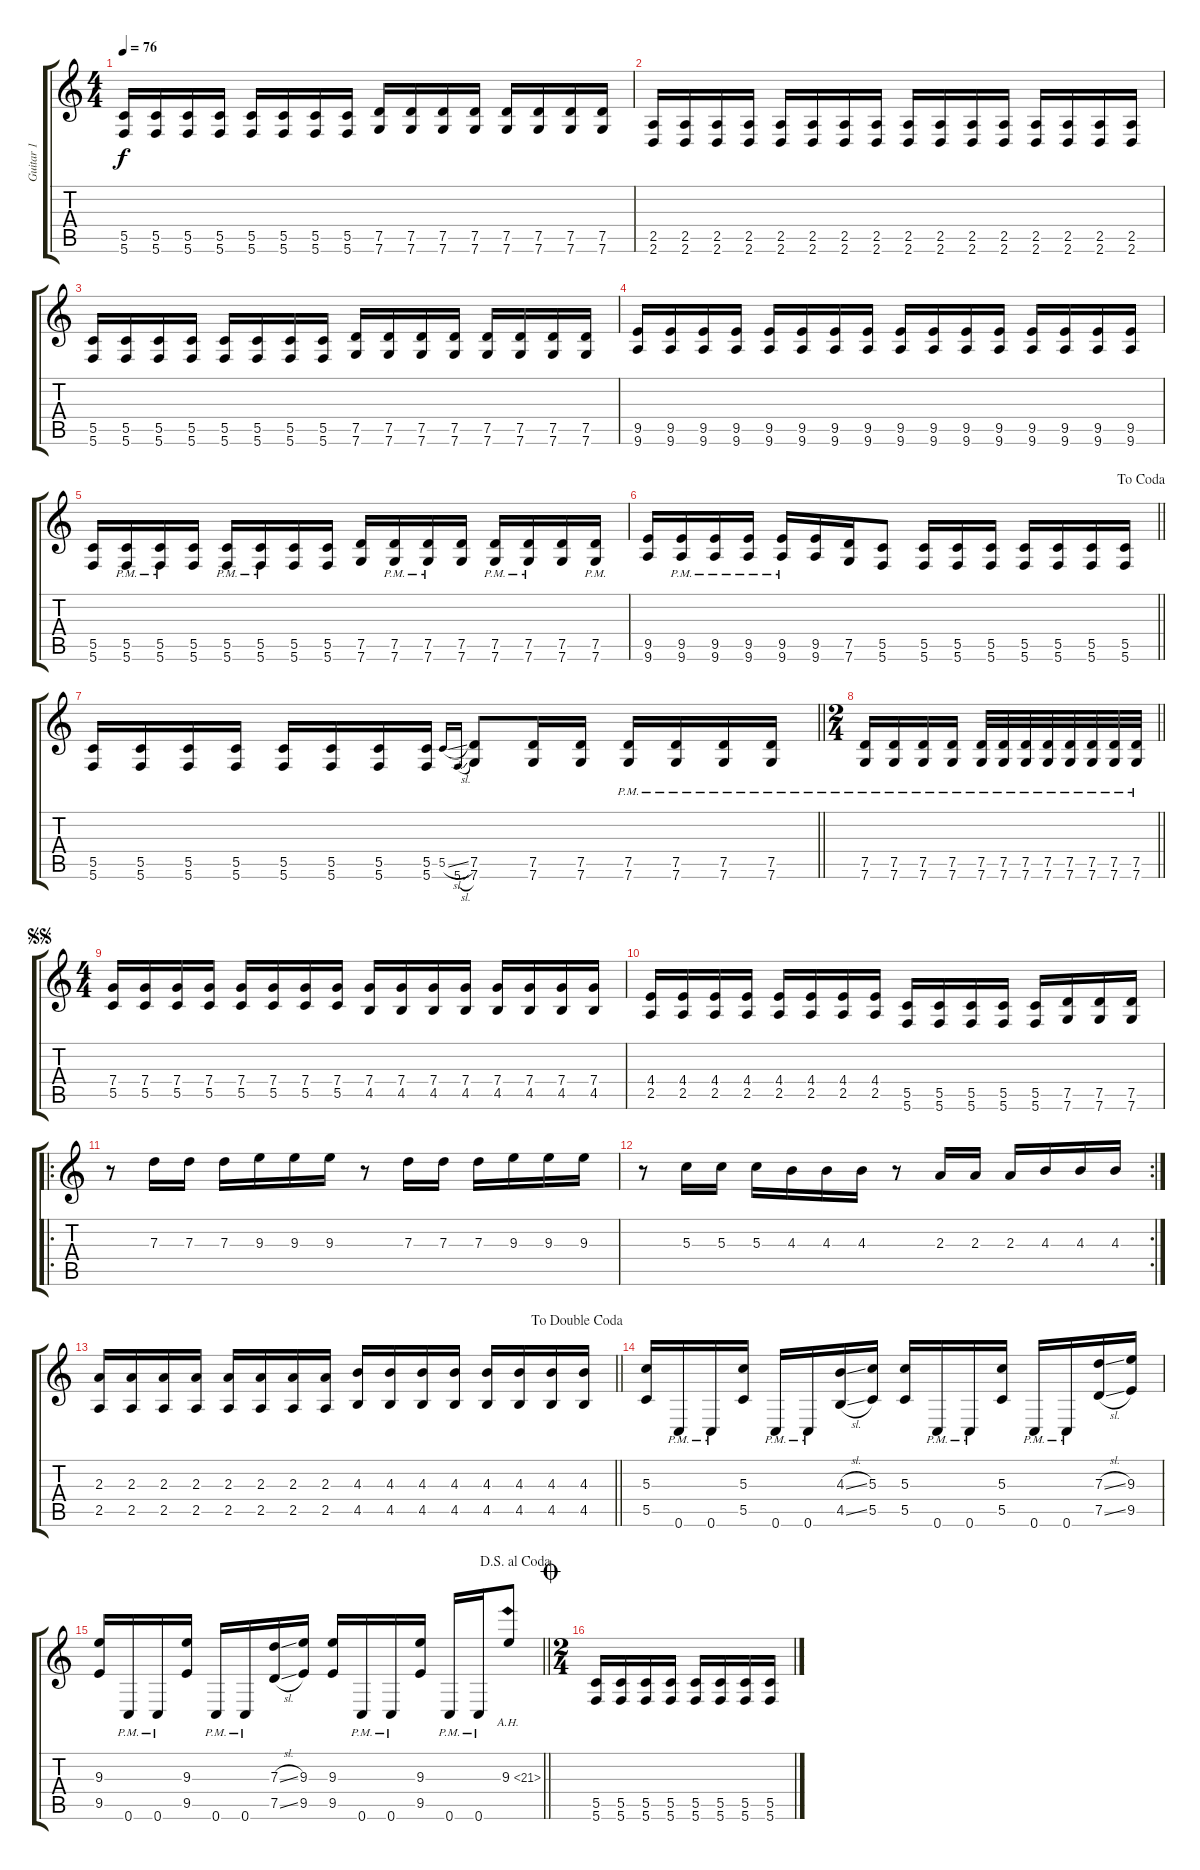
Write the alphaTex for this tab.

\track ("Guitar 1" "Guitar 1") {instrument overdrivenguitar}
\staff {score tabs}
\tuning (E4 C4 G3 C3 G2 C2) {hide}
\ts (4 4)
\tempo 76
\clef g2
\ks c
(5.5 5.6).16{dy f} (5.5 5.6).16 (5.5 5.6).16 (5.5 5.6).16 (5.5 5.6).16 (5.5 5.6).16 (5.5 5.6).16 (5.5 5.6).16 (7.5 7.6).16 (7.5 7.6).16 (7.5 7.6).16 (7.5 7.6).16 (7.5 7.6).16 (7.5 7.6).16 (7.5 7.6).16 (7.5 7.6).16 |
(2.5 2.6).16 (2.5 2.6).16 (2.5 2.6).16 (2.5 2.6).16 (2.5 2.6).16 (2.5 2.6).16 (2.5 2.6).16 (2.5 2.6).16 (2.5 2.6).16 (2.5 2.6).16 (2.5 2.6).16 (2.5 2.6).16 (2.5 2.6).16 (2.5 2.6).16 (2.5 2.6).16 (2.5 2.6).16 |
(5.5 5.6).16 (5.5 5.6).16 (5.5 5.6).16 (5.5 5.6).16 (5.5 5.6).16 (5.5 5.6).16 (5.5 5.6).16 (5.5 5.6).16 (7.5 7.6).16 (7.5 7.6).16 (7.5 7.6).16 (7.5 7.6).16 (7.5 7.6).16 (7.5 7.6).16 (7.5 7.6).16 (7.5 7.6).16 |
(9.5 9.6).16 (9.5 9.6).16 (9.5 9.6).16 (9.5 9.6).16 (9.5 9.6).16 (9.5 9.6).16 (9.5 9.6).16 (9.5 9.6).16 (9.5 9.6).16 (9.5 9.6).16 (9.5 9.6).16 (9.5 9.6).16 (9.5 9.6).16 (9.5 9.6).16 (9.5 9.6).16 (9.5 9.6).16 |
(5.5 5.6).16 (5.5{pm} 5.6{pm}).16 (5.5{pm} 5.6{pm}).16 (5.5 5.6).16 (5.5{pm} 5.6{pm}).16 (5.5{pm} 5.6{pm}).16 (5.5 5.6).16 (5.5 5.6).16 (7.5 7.6).16 (7.5{pm} 7.6{pm}).16 (7.5{pm} 7.6{pm}).16 (7.5 7.6).16 (7.5{pm} 7.6{pm}).16 (7.5{pm} 7.6{pm}).16 (7.5 7.6).16 (7.5{pm} 7.6{pm}).16 |
\jump dacoda
\barLineRight lightlight
(9.5 9.6).16 (9.5{pm} 9.6).16 (9.5{pm} 9.6).16 (9.5{pm} 9.6{pm}).16 (9.5{pm} 9.6).16 (9.5 9.6).16 (7.5 7.6).16 (5.5 5.6).8 (5.5 5.6).16 (5.5 5.6).16 (5.5 5.6).16 (5.5 5.6).16 (5.5 5.6).16 (5.5 5.6).16 (5.5 5.6).16 |
\barLineRight lightlight
(5.5 5.6).16 (5.5 5.6).16 (5.5 5.6).16 (5.5 5.6).16 (5.5 5.6).16 (5.5 5.6).16 (5.5 5.6).16 (5.5 5.6).16 5.5{sl}.16{gr onbeat} 5.6{sl}.16{gr onbeat} (7.5 7.6).8 (7.5 7.6).16 (7.5 7.6).16 (7.5{pm} 7.6{pm}).16 (7.5{pm} 7.6{pm}).16 (7.5{pm} 7.6{pm}).16 (7.5{pm} 7.6{pm}).16 |
\ts (2 4)
\barLineRight lightlight
(7.5{pm} 7.6{pm}).16 (7.5{pm} 7.6{pm}).16 (7.5{pm} 7.6{pm}).16 (7.5{pm} 7.6{pm}).16 (7.5{pm} 7.6{pm}).32 (7.5{pm} 7.6{pm}).32 (7.5{pm} 7.6{pm}).32 (7.5{pm} 7.6{pm}).32 (7.5{pm} 7.6{pm}).32 (7.5{pm} 7.6{pm}).32 (7.5{pm} 7.6{pm}).32 (7.5{pm} 7.6{pm}).32 |
\ts (4 4)
\jump segnosegno
(7.4 5.5).16 (7.4 5.5).16 (7.4 5.5).16 (7.4 5.5).16 (7.4 5.5).16 (7.4 5.5).16 (7.4 5.5).16 (7.4 5.5).16 (7.4 4.5).16 (7.4 4.5).16 (7.4 4.5).16 (7.4 4.5).16 (7.4 4.5).16 (7.4 4.5).16 (7.4 4.5).16 (7.4 4.5).16 |
(4.4 2.5).16 (4.4 2.5).16 (4.4 2.5).16 (4.4 2.5).16 (4.4 2.5).16 (4.4 2.5).16 (4.4 2.5).16 (4.4 2.5).16 (5.5 5.6).16 (5.5 5.6).16 (5.5 5.6).16 (5.5 5.6).16 (5.5 5.6).16 (7.5 7.6).16 (7.5 7.6).16 (7.5 7.6).16 |
\ro
r.8 7.3.16 7.3.16 7.3.16 9.3.16 9.3.16 9.3.16 r.8 7.3.16 7.3.16 7.3.16 9.3.16 9.3.16 9.3.16 |
\rc 2
r.8 5.3.16 5.3.16 5.3.16 4.3.16 4.3.16 4.3.16 r.8 2.3.16 2.3.16 2.3.16 4.3.16 4.3.16 4.3.16 |
\jump dadoublecoda
\barLineRight lightlight
(2.3 2.5).16 (2.3 2.5).16 (2.3 2.5).16 (2.3 2.5).16 (2.3 2.5).16 (2.3 2.5).16 (2.3 2.5).16 (2.3 2.5).16 (4.3 4.5).16 (4.3 4.5).16 (4.3 4.5).16 (4.3 4.5).16 (4.3 4.5).16 (4.3 4.5).16 (4.3 4.5).16 (4.3 4.5).16 |
(5.3 5.5).16 0.6{pm}.16 0.6{pm}.16 (5.3 5.5).16 0.6{pm}.16 0.6{pm}.16 (4.3{sl} 4.5{sl}).16 (5.3 5.5).16 (5.3 5.5).16 0.6{pm}.16 0.6{pm}.16 (5.3 5.5).16 0.6{pm}.16 0.6{pm}.16 (7.3{sl} 7.5{sl}).16 (9.3 9.5).16 |
\jump dalsegnoalcoda
\barLineRight lightlight
(9.3 9.5).16 0.6{pm}.16 0.6{pm}.16 (9.3 9.5).16 0.6{pm}.16 0.6{pm}.16 (7.3{sl} 7.5{sl}).16 (9.3 9.5).16 (9.3 9.5).16 0.6{pm}.16 0.6{pm}.16 (9.3 9.5).16 0.6{pm}.16 0.6{pm}.16 9.3{ah 12}.8 |
\ts (2 4)
\jump coda
(5.5 5.6).16 (5.5 5.6).16 (5.5 5.6).16 (5.5 5.6).16 (5.5 5.6).16 (5.5 5.6).16 (5.5 5.6).16 (5.5 5.6).16
